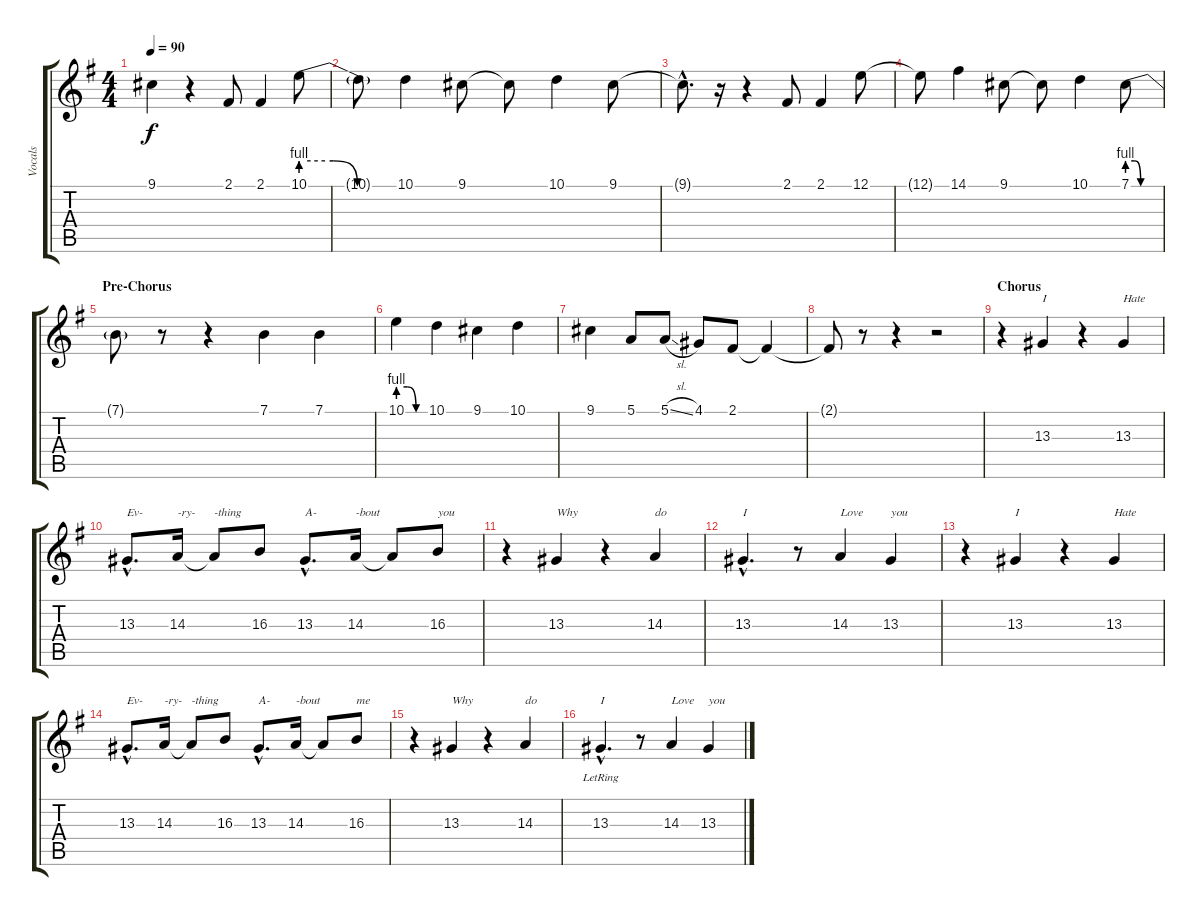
\track ("Vocals" "Vocals") {instrument lead8bassandlead}
\staff {score tabs}
\tuning (E4 B3 G3 D3 A2 E2) {hide}
\ts (4 4)
\tempo 90
\clef g2
\ks g
9.1{t}.4{dy f} r.4 2.1.8 2.1.4 10.1{be (custom 0 4 15 4 20 4 35 0 40 0 60 0)}.8 |
10.1{t}.8 10.1.4 9.1.8 9.1{t}.8 10.1.4 9.1.8 |
9.1{hac t}.8{d} r.16 r.4 2.1.8 2.1.4 12.1.8 |
12.1{t}.8 14.1.4 9.1.8 9.1{t}.8 10.1.4 7.1{be (custom 0 4 14 4 25 0 60 0)}.8 |
\section ("" "Pre-Chorus")
7.1{t}.8 r.8 r.4 7.1.4 7.1.4 |
10.1{be (custom 0 4 20 4 40 0 60 0)}.4 10.1.4 9.1.4 10.1.4 |
9.1.4 5.1.8 5.1{sl}.8 4.1.8 2.1.8 2.1{t}.4 |
2.1{t}.8 r.8 r.4 r.2 |
\section ("" "Chorus")
r.4{volume 13 instrument lead2sawtooth} 13.3.4{txt "I"} r.4 13.3.4{txt "Hate"} |
13.3{hac}.8{d txt "Ev-"} 14.3.16{txt "-ry-"} 14.3{t}.8{txt "-thing"} 16.3.8 13.3{hac}.8{d txt "A-"} 14.3.16{txt "-bout"} 14.3{t}.8 16.3.8{txt "you"} |
r.4 13.3.4{txt "Why"} r.4 14.3.4{txt "do"} |
13.3{hac}.4{d txt "I"} r.8 14.3.4{txt "Love"} 13.3.4{txt "you"} |
r.4 13.3.4{txt "I"} r.4 13.3.4{txt "Hate"} |
13.3{hac}.8{d txt "Ev-"} 14.3.16{txt "-ry-"} 14.3{t}.8{txt "-thing"} 16.3.8 13.3{hac}.8{d txt "A-"} 14.3.16{txt "-bout"} 14.3{t}.8 16.3.8{txt "me"} |
r.4 13.3.4{txt "Why"} r.4 14.3.4{txt "do"} |
13.3{hac lr}.4{d txt "I"} r.8 14.3.4{txt "Love"} 13.3.4{txt "you"}
